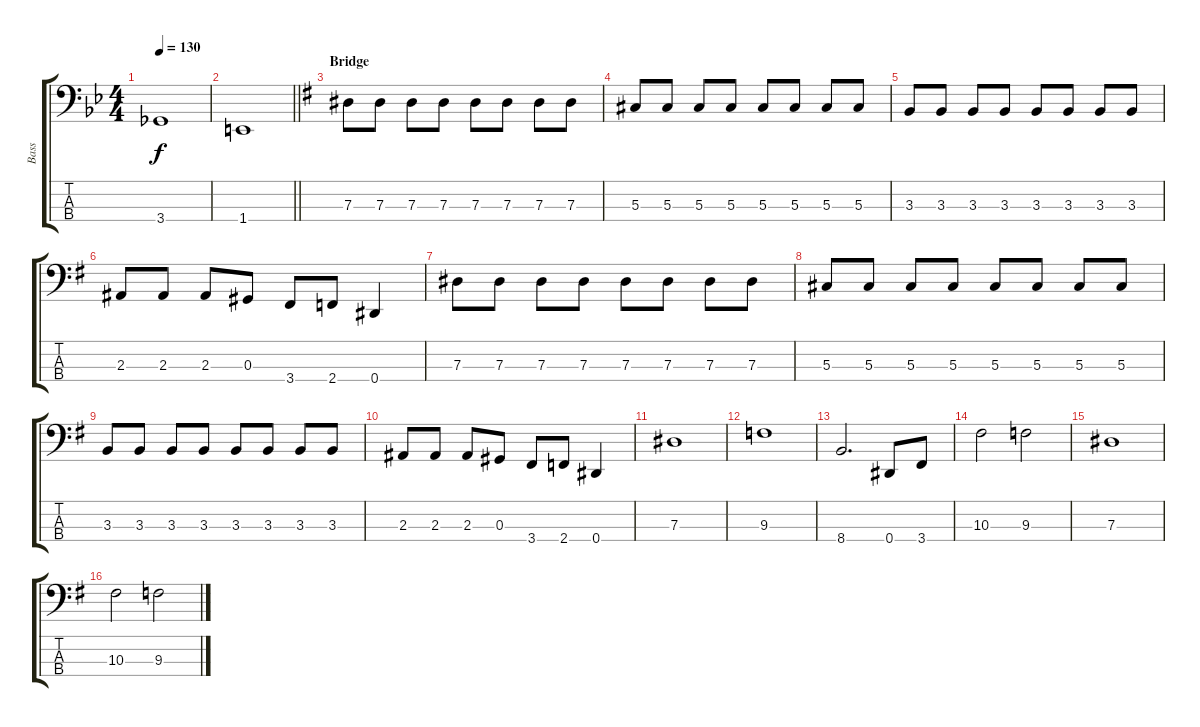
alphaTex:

\track ("Bass" "Bass") {instrument electricbassfinger}
\staff {score tabs}
\tuning (Gb2 Db2 Ab1 Eb1) {hide}
\ts (4 4)
\tempo 130
\clef f4
\ks bb
3.4.1{dy f} |
\barLineRight lightlight
1.4.1 |
\section ("" "Bridge")
\ks g
7.3.8 7.3.8 7.3.8 7.3.8 7.3.8 7.3.8 7.3.8 7.3.8 |
5.3.8 5.3.8 5.3.8 5.3.8 5.3.8 5.3.8 5.3.8 5.3.8 |
3.3.8 3.3.8 3.3.8 3.3.8 3.3.8 3.3.8 3.3.8 3.3.8 |
2.3.8 2.3.8 2.3.8 0.3.8 3.4.8 2.4.8 0.4.4 |
7.3.8 7.3.8 7.3.8 7.3.8 7.3.8 7.3.8 7.3.8 7.3.8 |
5.3.8 5.3.8 5.3.8 5.3.8 5.3.8 5.3.8 5.3.8 5.3.8 |
3.3.8 3.3.8 3.3.8 3.3.8 3.3.8 3.3.8 3.3.8 3.3.8 |
2.3.8 2.3.8 2.3.8 0.3.8 3.4.8 2.4.8 0.4.4 |
7.3.1 |
9.3.1 |
8.4.2{d} 0.4.8 3.4.8 |
10.3.2 9.3.2 |
7.3.1 |
10.3.2 9.3.2
